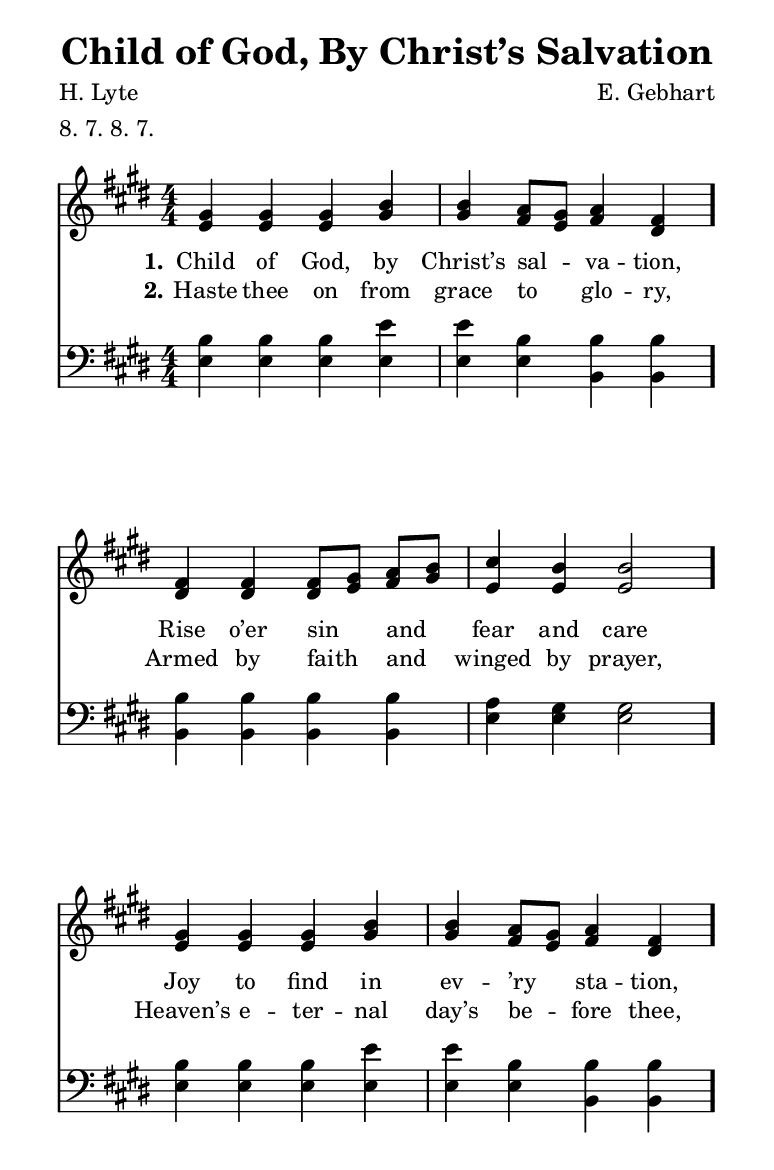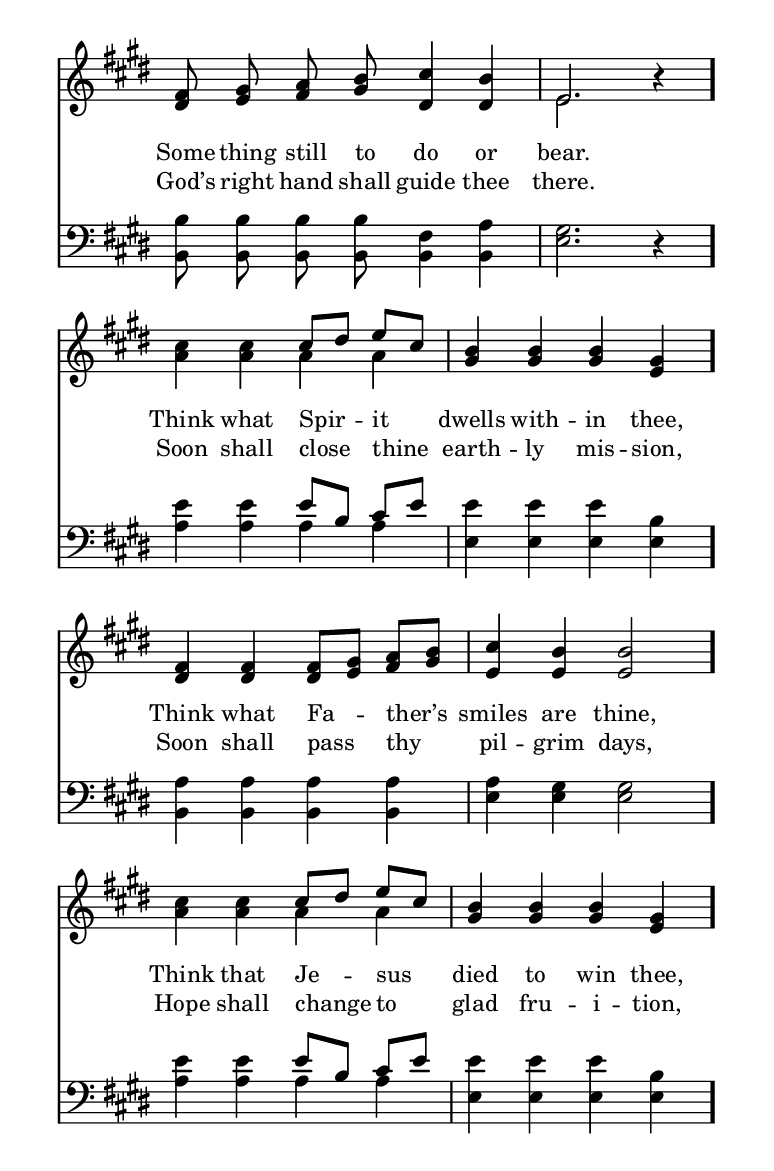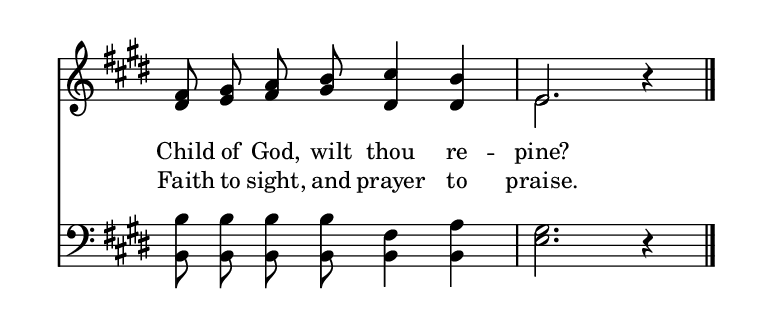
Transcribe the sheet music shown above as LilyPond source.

\include "common/global.ily"
\paper {
  \include "common/paper.ily"
  %ragged-bottom = ##t
  %ragged-last-bottom = ##t
  systems-per-page = ##f
  %page-count = ##f
}

\header{
  hymnnumber = "156"
  title = "Child of God, By Christ’s Salvation"
  tunename = ""
  meter = "8. 7. 8. 7."
  poet = "H. Lyte"
  composer = "E. Gebhart"
  %copyright = ""
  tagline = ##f
}

global = {
  \include "common/overrides.ily"
  \override Staff.TimeSignature.style = #'numbered
  \time 4/4
  \override Score.MetronomeMark.transparent = ##t % hide all fermata changes too
  \tempo 4=80
  \key e \major
  \autoBeamOff
}

notesSoprano = {
\global
\relative c'' {

  gis4 gis gis b | b a8[ gis] a4 fis |
  fis4 fis fis8[ gis] a[ b] | cis4 b b2
  gis4 gis gis b | b a8[ gis] a4 fis |
  fis8 gis a b cis4 b | e,2. r4 |

  cis'4 cis cis8[ dis] e[ cis] | b4 b b gis |
  fis4 fis fis8[ gis] a[ b] | cis4 b b2 |
  cis4 cis cis8[ dis] e[ cis] | b4 b b gis |
  fis8 gis a b cis4 b | e,2. r4 |

  \bar "|."

}
}

notesAlto = {
\global
\relative e' {

  e4 e e gis | gis fis8[ e] fis4 dis |
  dis4 dis dis8[ e] fis[ gis] | e4 e e2 |
  e4 e e gis | gis fis8[ e] fis4 dis |
  dis8 e fis gis dis4 dis | e2. r4 |

  a4 a a a | gis gis gis e |
  dis4 dis dis8[ e] fis[ gis] | e4 e e2 |
  a4 a a a | gis gis gis e |
  dis8 e fis gis dis4 dis | e2. r4 |

}
}

notesTenor = {
\global
\relative a {

  b4 b b e | e b b b |
  b b b b | a gis gis2 |
  b4 b b e | e b b b |
  b8 b b b fis4 a | gis2. r4 |

  e'4 e e8[ b] cis[ e] | e4 e e b |
  a4 a a a | a gis gis2 |
  e'4 e e8[ b] cis[ e] | e4 e e b |
  b8 b b b fis4 a | gis2. r4 |

}
}

notesBass = {
\global
\relative f {

  e4 e e e | e e b b |
  b4 b b b | e e e2 |
  e4 e e e | e e b b |
  b8 b b b b4 b | e2. r4 |

  a4 a a a | e e e e | 
  b4 b b b | e e e2 |
  a4 a a a | e e e e | 
  b8 b b b b4 b | e2. r4 |

}
}

wordsA = \lyricmode {
\set stanza = "1."

Child of God, by Christ’s sal -- va -- tion, \bar "."
Rise o’er sin and fear and care \bar "."
Joy to find in ev -- ’ry sta -- tion, \bar "."
Some -- thing still to do or bear. \bar "."
Think what Spir -- it dwells with -- in thee, \bar "."
Think what Fa -- ther’s smiles are thine, \bar "."
Think that Je -- sus died to win thee, \bar "."
Child of God, wilt thou re -- pine? \bar "."

}

wordsB = \lyricmode {
\set stanza = "2."

Haste thee on from grace to glo -- ry,
Armed by faith and winged by prayer,
Heaven’s e -- ter -- nal day’s be -- fore thee,
God’s right hand shall guide thee there.
Soon shall close thine earth -- ly mis -- sion,
Soon shall pass thy pil -- grim days,
Hope shall change to glad fru -- i -- tion,
Faith to sight, and prayer to praise.

}

\score {
  \context ChoirStaff <<
    \context Staff = upper <<
      \set ChoirStaff.systemStartDelimiter = #'SystemStartBar
      \partcombine #'(2 . 9) \notesSoprano \notesAlto
      \context NullVoice = sopranos { \voiceOne << \notesSoprano >> }
      \context NullVoice = altos { \voiceTwo << \notesAlto >> }
      \context Lyrics = one   \lyricsto sopranos \wordsA
      \context Lyrics = two   \lyricsto sopranos \wordsB
    >>
    \context Staff = men <<
      \clef bass
      \partcombine #'(2 . 9) \notesTenor \notesBass
      \context NullVoice = tenors { \voiceOne << \notesTenor >> }
      \context NullVoice = basses { \voiceTwo << \notesBass >> }
    >>
  >>
  \layout {
    \include "common/layout.ily"
  }
  \midi{
    \include "common/midi.ily"
  }
}

\version "2.19.49"  % necessary for upgrading to future LilyPond versions.

% vi:set et ts=2 sw=2 ai nocindent syntax=lilypond:
